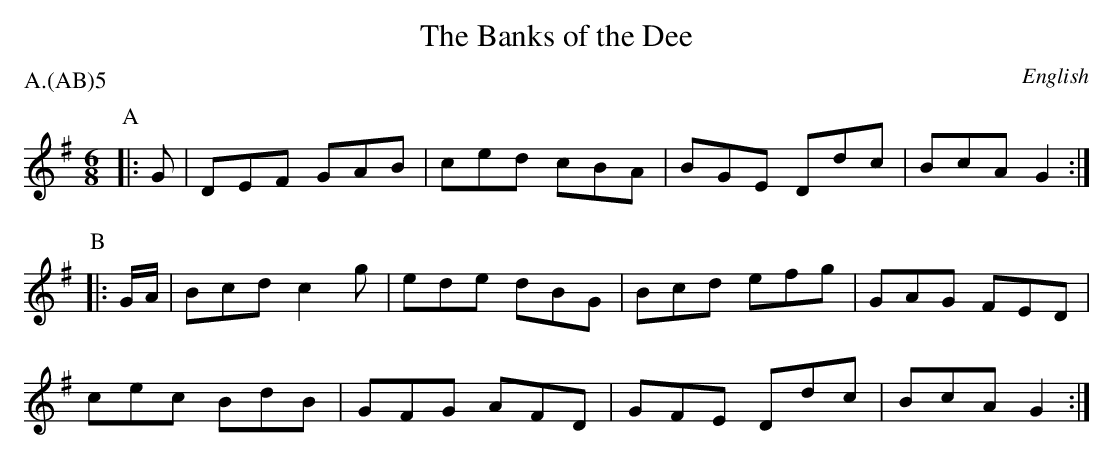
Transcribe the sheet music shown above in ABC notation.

X:1
T:The Banks of the Dee
M:6/8
O:English
P:A.(AB)5
K:G
P:A
|: G      | DEF GAB  | ced cBA | BGE Ddc | BcA G2  :|
P:B
|: G/2A/2 | Bcd c2 g | ede dBG | Bcd efg | GAG FED |
   cec BdB  | GFG AFD | GFE Ddc | BcA G2  :|
